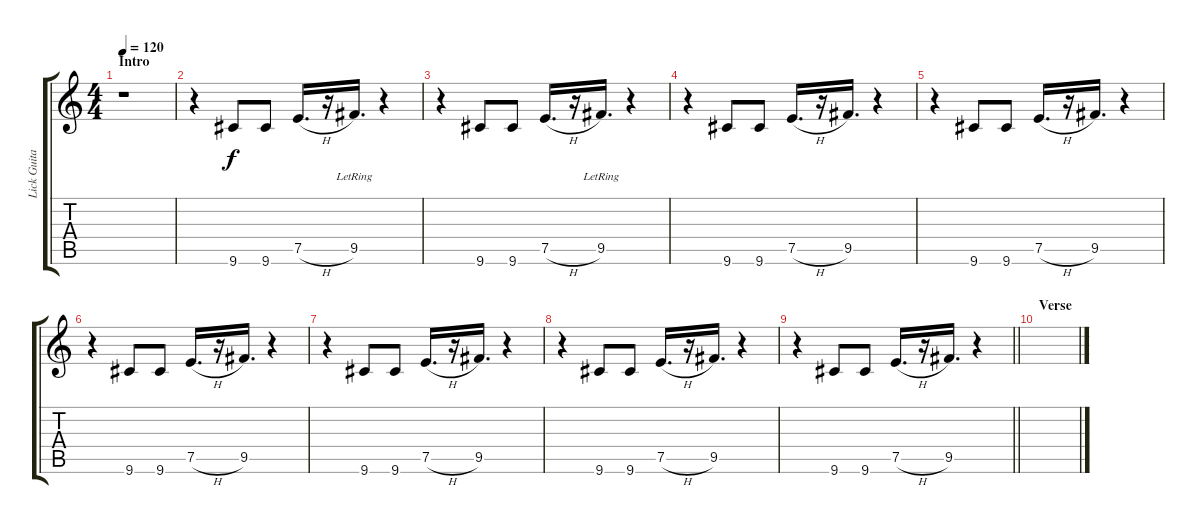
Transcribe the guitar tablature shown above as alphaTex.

\track ("Lick Guitar 2" "Lick Guita") {instrument acousticguitarsteel}
\staff {score tabs}
\tuning (E4 B3 G3 D3 A2 E2) {hide}
\ts (4 4)
\section ("" "Intro")
\tempo 120
\clef g2
\ks c
r.1{dy f instrument acousticguitarsteel} |
r.4 9.6.8 9.6.8 7.5{h}.16{d} r.16 9.5{lr}.16{d} r.4 |
r.4 9.6.8 9.6.8 7.5{h}.16{d} r.16 9.5{lr}.16{d} r.4 |
r.4 9.6.8 9.6.8 7.5{h}.16{d} r.16 9.5.16{d} r.4 |
r.4 9.6.8 9.6.8 7.5{h}.16{d} r.16 9.5.16{d} r.4 |
r.4 9.6.8 9.6.8 7.5{h}.16{d} r.16 9.5.16{d} r.4 |
r.4 9.6.8 9.6.8 7.5{h}.16{d} r.16 9.5.16{d} r.4 |
r.4 9.6.8 9.6.8 7.5{h}.16{d} r.16 9.5.16{d} r.4 |
\barLineRight lightlight
r.4 9.6.8 9.6.8 7.5{h}.16{d} r.16 9.5.16{d} r.4 |
\section ("" "Verse")
